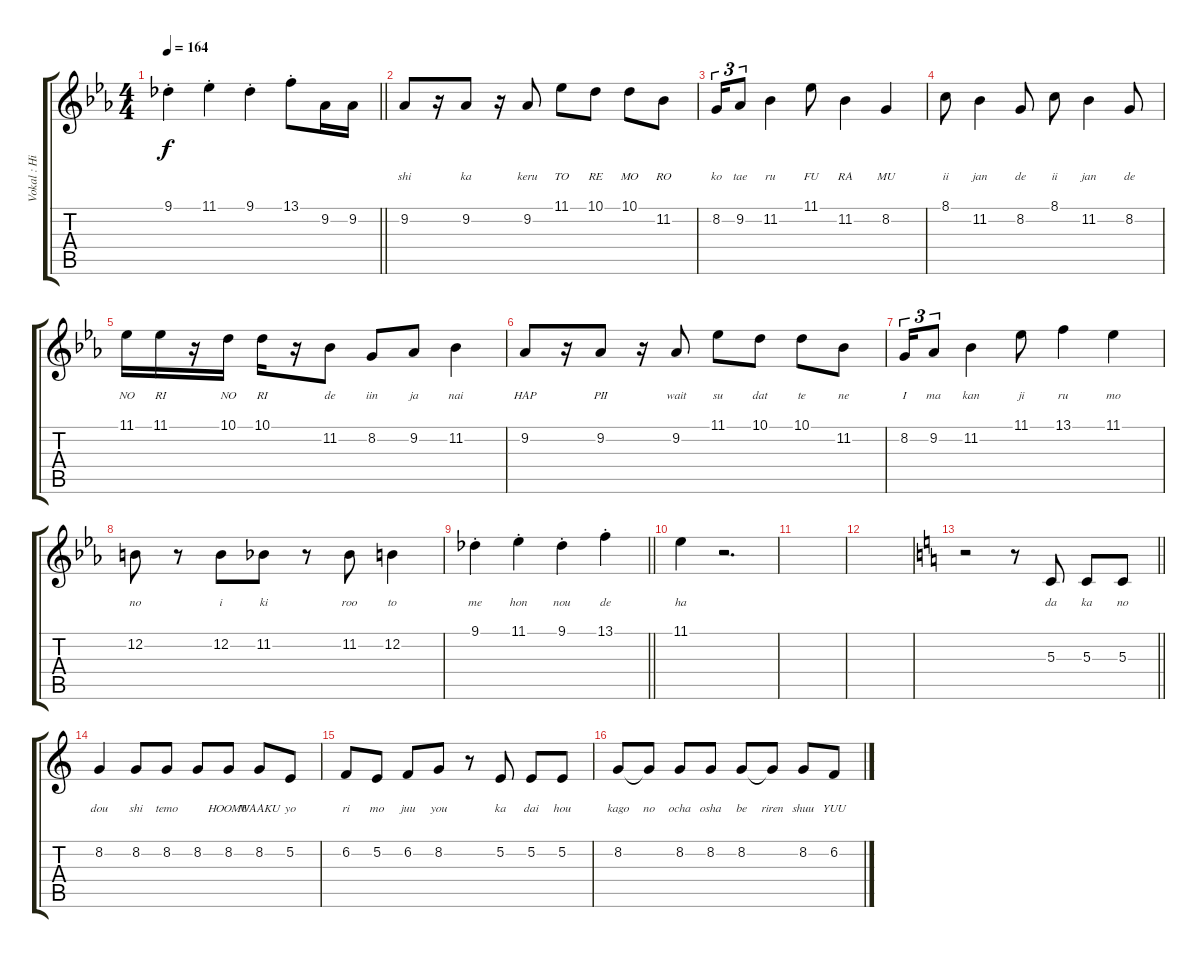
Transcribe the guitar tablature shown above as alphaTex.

\track ("Vokal : Hirasawa Yui - Cwan" "Vokal : Hi") {instrument lead2sawtooth}
\staff {score tabs}
\tuning (E4 B3 G3 D3 A2 E2) {hide}
\ts (4 4)
\tempo 164
\clef g2
\barLineRight lightlight
\ks eb
9.1{st}.4{dy f} 11.1{st}.4 9.1{st}.4 13.1{st}.8 9.2.16 9.2.16 |
9.2.8{lyrics (0 "") lyrics (1 "") lyrics (2 "shi") lyrics (3 "") lyrics (4 "")} r.16 9.2.8{lyrics (0 "") lyrics (1 "") lyrics (2 "ka") lyrics (3 "") lyrics (4 "")} r.16 9.2.8{lyrics (0 "") lyrics (1 "") lyrics (2 "keru") lyrics (3 "") lyrics (4 "")} 11.1.8{lyrics (0 "") lyrics (1 "") lyrics (2 "TO") lyrics (3 "") lyrics (4 "")} 10.1.8{lyrics (0 "") lyrics (1 "") lyrics (2 "RE") lyrics (3 "") lyrics (4 "")} 10.1.8{lyrics (0 "") lyrics (1 "") lyrics (2 "MO") lyrics (3 "") lyrics (4 "")} 11.2.8{lyrics (0 "") lyrics (1 "") lyrics (2 "RO") lyrics (3 "") lyrics (4 "")} |
8.2.16{tu (3 2) lyrics (0 "") lyrics (1 "") lyrics (2 "ko") lyrics (3 "") lyrics (4 "")} 9.2.8{tu (3 2) lyrics (0 "") lyrics (1 "") lyrics (2 "tae") lyrics (3 "") lyrics (4 "")} 11.2.4{lyrics (0 "") lyrics (1 "") lyrics (2 "ru") lyrics (3 "") lyrics (4 "")} 11.1.8{lyrics (0 "") lyrics (1 "") lyrics (2 "FU") lyrics (3 "") lyrics (4 "")} 11.2.4{lyrics (0 "") lyrics (1 "") lyrics (2 "RA") lyrics (3 "") lyrics (4 "")} 8.2.4{lyrics (0 "") lyrics (1 "") lyrics (2 "MU") lyrics (3 "") lyrics (4 "")} |
8.1.8{lyrics (0 "") lyrics (1 "") lyrics (2 "ii") lyrics (3 "") lyrics (4 "")} 11.2.4{lyrics (0 "") lyrics (1 "") lyrics (2 "jan") lyrics (3 "") lyrics (4 "")} 8.2.8{lyrics (0 "") lyrics (1 "") lyrics (2 "de") lyrics (3 "") lyrics (4 "")} 8.1.8{lyrics (0 "") lyrics (1 "") lyrics (2 "ii") lyrics (3 "") lyrics (4 "")} 11.2.4{lyrics (0 "") lyrics (1 "") lyrics (2 "jan") lyrics (3 "") lyrics (4 "")} 8.2.8{lyrics (0 "") lyrics (1 "") lyrics (2 "de") lyrics (3 "") lyrics (4 "")} |
11.1.16{lyrics (0 "") lyrics (1 "") lyrics (2 "NO") lyrics (3 "") lyrics (4 "")} 11.1.16{lyrics (0 "") lyrics (1 "") lyrics (2 "RI") lyrics (3 "") lyrics (4 "")} r.16 10.1.16{lyrics (0 "") lyrics (1 "") lyrics (2 "NO") lyrics (3 "") lyrics (4 "")} 10.1.16{lyrics (0 "") lyrics (1 "") lyrics (2 "RI") lyrics (3 "") lyrics (4 "")} r.16 11.2.8{lyrics (0 "") lyrics (1 "") lyrics (2 "de") lyrics (3 "") lyrics (4 "")} 8.2.8{lyrics (0 "") lyrics (1 "") lyrics (2 "iin") lyrics (3 "") lyrics (4 "")} 9.2.8{lyrics (0 "") lyrics (1 "") lyrics (2 "ja") lyrics (3 "") lyrics (4 "")} 11.2.4{lyrics (0 "") lyrics (1 "") lyrics (2 "nai") lyrics (3 "") lyrics (4 "")} |
9.2.8{lyrics (0 "") lyrics (1 "") lyrics (2 "HAP") lyrics (3 "") lyrics (4 "")} r.16 9.2.8{lyrics (0 "") lyrics (1 "") lyrics (2 "PII") lyrics (3 "") lyrics (4 "")} r.16 9.2.8{lyrics (0 "") lyrics (1 "") lyrics (2 "wait") lyrics (3 "") lyrics (4 "")} 11.1.8{lyrics (0 "") lyrics (1 "") lyrics (2 "su") lyrics (3 "") lyrics (4 "")} 10.1.8{lyrics (0 "") lyrics (1 "") lyrics (2 "dat") lyrics (3 "") lyrics (4 "")} 10.1.8{lyrics (0 "") lyrics (1 "") lyrics (2 "te") lyrics (3 "") lyrics (4 "")} 11.2.8{lyrics (0 "") lyrics (1 "") lyrics (2 "ne") lyrics (3 "") lyrics (4 "")} |
8.2.16{tu (3 2) lyrics (0 "") lyrics (1 "") lyrics (2 "I") lyrics (3 "") lyrics (4 "")} 9.2.8{tu (3 2) lyrics (0 "") lyrics (1 "") lyrics (2 "ma") lyrics (3 "") lyrics (4 "")} 11.2.4{lyrics (0 "") lyrics (1 "") lyrics (2 "kan") lyrics (3 "") lyrics (4 "")} 11.1.8{lyrics (0 "") lyrics (1 "") lyrics (2 "ji") lyrics (3 "") lyrics (4 "")} 13.1.4{lyrics (0 "") lyrics (1 "") lyrics (2 "ru") lyrics (3 "") lyrics (4 "")} 11.1.4{lyrics (0 "") lyrics (1 "") lyrics (2 "mo") lyrics (3 "") lyrics (4 "")} |
12.2.8{lyrics (0 "") lyrics (1 "") lyrics (2 "no") lyrics (3 "") lyrics (4 "")} r.8 12.2.8{lyrics (0 "") lyrics (1 "") lyrics (2 "i") lyrics (3 "") lyrics (4 "")} 11.2.8{lyrics (0 "") lyrics (1 "") lyrics (2 "ki") lyrics (3 "") lyrics (4 "")} r.8 11.2.8{lyrics (0 "") lyrics (1 "") lyrics (2 "roo") lyrics (3 "") lyrics (4 "")} 12.2.4{lyrics (0 "") lyrics (1 "") lyrics (2 "to") lyrics (3 "") lyrics (4 "")} |
\barLineRight lightlight
9.1{st}.4{lyrics (0 "") lyrics (1 "") lyrics (2 "me") lyrics (3 "") lyrics (4 "")} 11.1{st}.4{lyrics (0 "") lyrics (1 "") lyrics (2 "hon") lyrics (3 "") lyrics (4 "")} 9.1{st}.4{lyrics (0 "") lyrics (1 "") lyrics (2 "nou") lyrics (3 "") lyrics (4 "")} 13.1{st}.4{lyrics (0 "") lyrics (1 "") lyrics (2 "de") lyrics (3 "") lyrics (4 "")} |
11.1.4{lyrics (0 "") lyrics (1 "") lyrics (2 "ha") lyrics (3 "") lyrics (4 "")} r.2{d} |
|
|
\barLineRight lightlight
\ks c
r.2 r.8 5.3.8{lyrics (0 "") lyrics (1 "") lyrics (2 "da") lyrics (3 "") lyrics (4 "")} 5.3.8{lyrics (0 "") lyrics (1 "") lyrics (2 "ka") lyrics (3 "") lyrics (4 "")} 5.3.8{lyrics (0 "") lyrics (1 "") lyrics (2 "no") lyrics (3 "") lyrics (4 "")} |
8.2.4{lyrics (0 "") lyrics (1 "") lyrics (2 "dou") lyrics (3 "") lyrics (4 "")} 8.2.8{lyrics (0 "") lyrics (1 "") lyrics (2 "shi") lyrics (3 "") lyrics (4 "")} 8.2.8{lyrics (0 "") lyrics (1 "") lyrics (2 "temo") lyrics (3 "") lyrics (4 "")} 8.2.8{lyrics (0 "") lyrics (1 "") lyrics (2 "") lyrics (3 "") lyrics (4 "")} 8.2.8{lyrics (0 "") lyrics (1 "") lyrics (2 "HOOMU") lyrics (3 "") lyrics (4 "")} 8.2.8{lyrics (0 "") lyrics (1 "") lyrics (2 "WAAKU") lyrics (3 "") lyrics (4 "")} 5.2.8{lyrics (0 "") lyrics (1 "") lyrics (2 "yo") lyrics (3 "") lyrics (4 "")} |
6.2.8{lyrics (0 "") lyrics (1 "") lyrics (2 "ri") lyrics (3 "") lyrics (4 "")} 5.2.8{lyrics (0 "") lyrics (1 "") lyrics (2 "mo") lyrics (3 "") lyrics (4 "")} 6.2.8{lyrics (0 "") lyrics (1 "") lyrics (2 "juu") lyrics (3 "") lyrics (4 "")} 8.2.8{lyrics (0 "") lyrics (1 "") lyrics (2 "you") lyrics (3 "") lyrics (4 "")} r.8 5.2.8{lyrics (0 "") lyrics (1 "") lyrics (2 "ka") lyrics (3 "") lyrics (4 "")} 5.2.8{lyrics (0 "") lyrics (1 "") lyrics (2 "dai") lyrics (3 "") lyrics (4 "")} 5.2.8{lyrics (0 "") lyrics (1 "") lyrics (2 "hou") lyrics (3 "") lyrics (4 "")} |
8.2.8{lyrics (0 "") lyrics (1 "") lyrics (2 "kago") lyrics (3 "") lyrics (4 "")} 8.2{t}.8{lyrics (0 "") lyrics (1 "") lyrics (2 "no") lyrics (3 "") lyrics (4 "")} 8.2.8{lyrics (0 "") lyrics (1 "") lyrics (2 "ocha") lyrics (3 "") lyrics (4 "")} 8.2.8{lyrics (0 "") lyrics (1 "") lyrics (2 "osha") lyrics (3 "") lyrics (4 "")} 8.2.8{lyrics (0 "") lyrics (1 "") lyrics (2 "be") lyrics (3 "") lyrics (4 "")} 8.2{t}.8{lyrics (0 "") lyrics (1 "") lyrics (2 "riren") lyrics (3 "") lyrics (4 "")} 8.2.8{lyrics (0 "") lyrics (1 "") lyrics (2 "shuu") lyrics (3 "") lyrics (4 "")} 6.2.8{lyrics (0 "") lyrics (1 "") lyrics (2 "YUU") lyrics (3 "") lyrics (4 "")}
